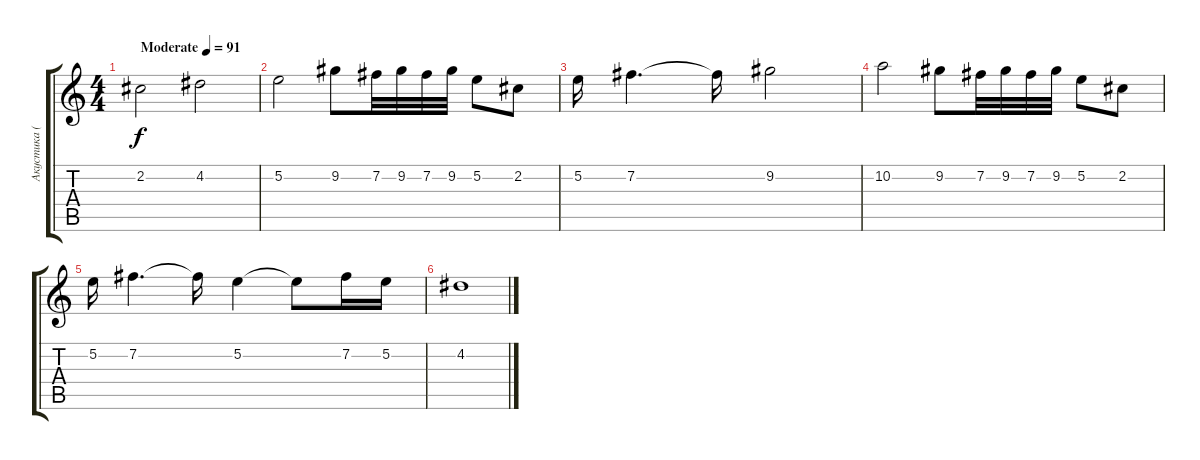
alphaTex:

\track ("Акустика (соло)" "Акустика (") {instrument acousticguitarsteel}
\staff {score tabs}
\tuning (E4 B3 G3 D3 A2 E2) {hide}
\ts (4 4)
\tempo (91 "Moderate")
\clef g2
\ks c
2.2.2{dy f instrument acousticguitarsteel} 4.2.2 |
5.2.2 9.2.8 7.2.32 9.2.32 7.2.32 9.2.32 5.2.8 2.2.8 |
5.2.16 7.2.4{d} 7.2{t}.16 9.2.2 |
10.2.2 9.2.8 7.2.32 9.2.32 7.2.32 9.2.32 5.2.8 2.2.8 |
5.2.16 7.2.4{d} 7.2{t}.16 5.2.4 5.2{t}.8 7.2.16 5.2.16 |
4.2.1
